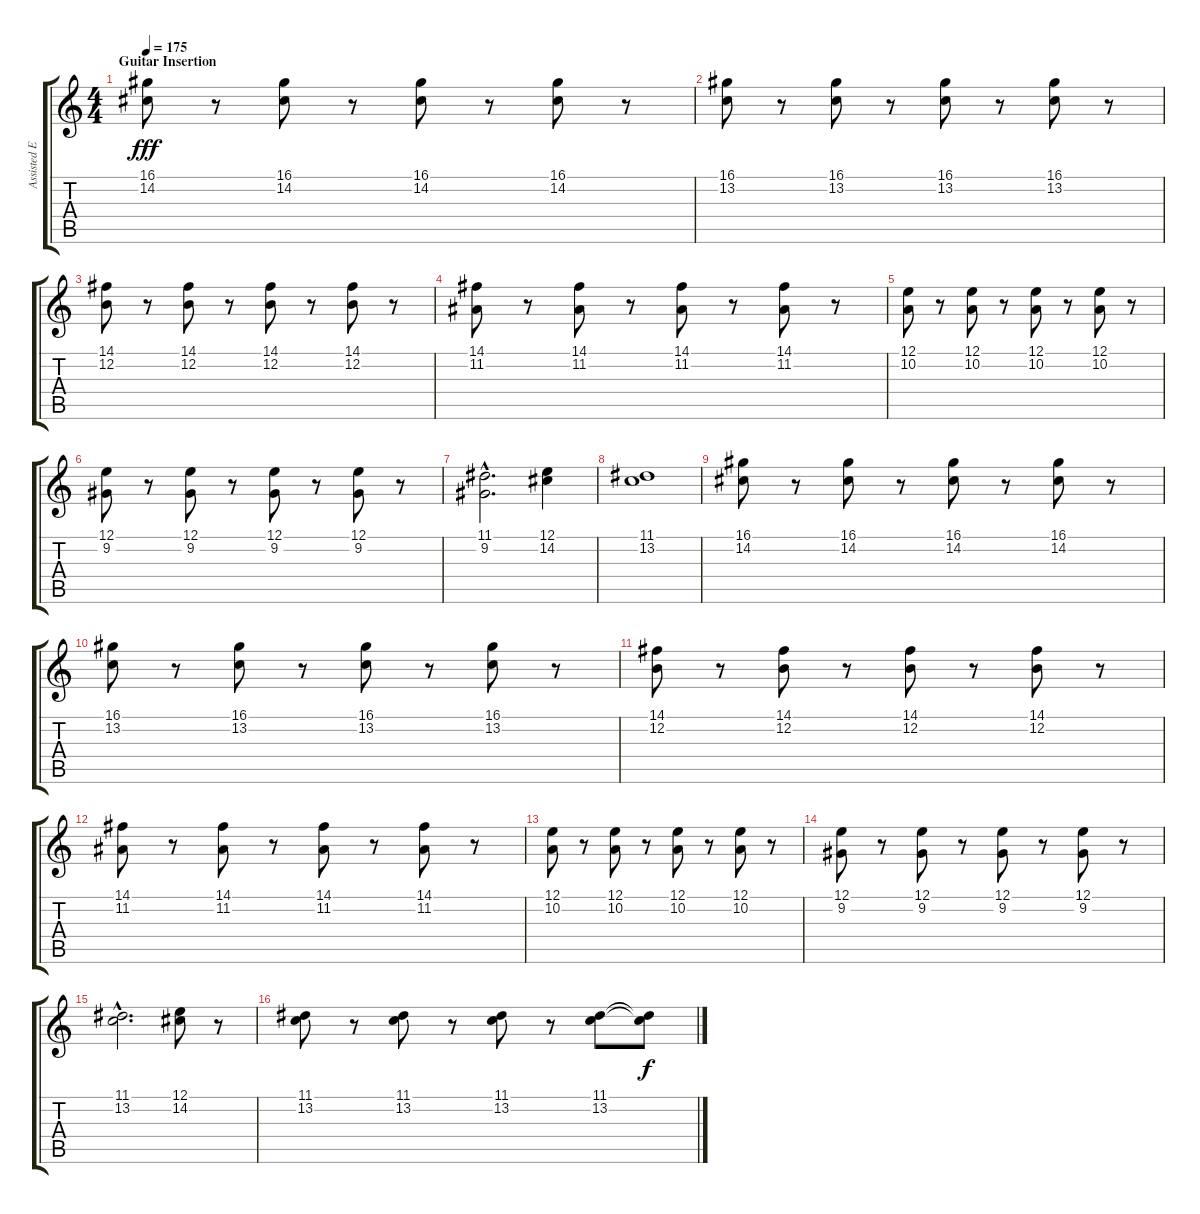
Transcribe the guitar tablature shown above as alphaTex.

\track ("Assisted Ensemble" "Assisted E") {instrument stringensemble1}
\staff {score tabs}
\tuning (E4 B3 G3 D3 A2 E2) {hide}
\ts (4 4)
\section ("" "Guitar Insertion")
\tempo 175
\clef g2
\ks c
(16.1 14.2).8{dy fff} r.8 (16.1 14.2).8 r.8 (16.1 14.2).8 r.8 (16.1 14.2).8 r.8 |
(16.1 13.2).8 r.8 (16.1 13.2).8 r.8 (16.1 13.2).8 r.8 (16.1 13.2).8 r.8 |
(14.1 12.2).8 r.8 (14.1 12.2).8 r.8 (14.1 12.2).8 r.8 (14.1 12.2).8 r.8 |
(14.1 11.2).8 r.8 (14.1 11.2).8 r.8 (14.1 11.2).8 r.8 (14.1 11.2).8 r.8 |
(12.1 10.2).8 r.8 (12.1 10.2).8 r.8 (12.1 10.2).8 r.8 (12.1 10.2).8 r.8 |
(12.1 9.2).8 r.8 (12.1 9.2).8 r.8 (12.1 9.2).8 r.8 (12.1 9.2).8 r.8 |
(11.1{hac} 9.2{hac}).2{d} (12.1 14.2).4 |
(11.1 13.2).1 |
(16.1 14.2).8 r.8 (16.1 14.2).8 r.8 (16.1 14.2).8 r.8 (16.1 14.2).8 r.8 |
(16.1 13.2).8 r.8 (16.1 13.2).8 r.8 (16.1 13.2).8 r.8 (16.1 13.2).8 r.8 |
(14.1 12.2).8 r.8 (14.1 12.2).8 r.8 (14.1 12.2).8 r.8 (14.1 12.2).8 r.8 |
(14.1 11.2).8 r.8 (14.1 11.2).8 r.8 (14.1 11.2).8 r.8 (14.1 11.2).8 r.8 |
(12.1 10.2).8 r.8 (12.1 10.2).8 r.8 (12.1 10.2).8 r.8 (12.1 10.2).8 r.8 |
(12.1 9.2).8 r.8 (12.1 9.2).8 r.8 (12.1 9.2).8 r.8 (12.1 9.2).8 r.8 |
(11.1{hac} 13.2{hac}).2{d} (12.1 14.2).8 r.8 |
(11.1 13.2).8 r.8 (11.1 13.2).8 r.8 (11.1 13.2).8 r.8 (11.1 13.2).8 (11.1{t} 13.2{t}).8{dy f}
